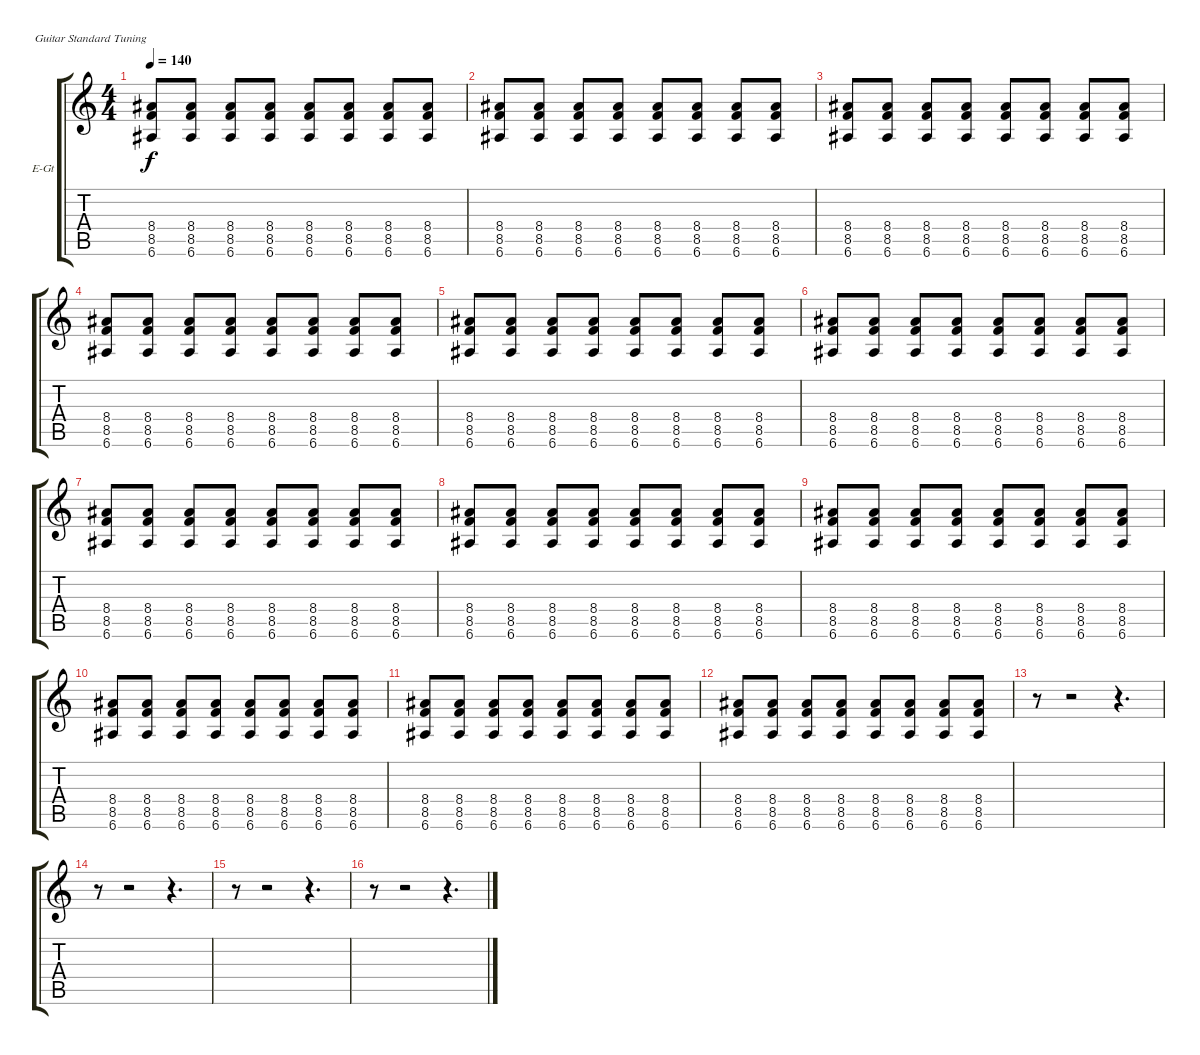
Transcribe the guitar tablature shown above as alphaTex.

\bracketExtendMode groupsimilarinstruments
\firstSystemTrackNameOrientation horizontal
\otherSystemsTrackNameOrientation horizontal
\track ("guitar (mutted)" "E-Gt") {instrument electricguitarmuted}
\staff {score tabs}
\tuning (E4 B3 G3 D3 A2 E2)
\ts (4 4)
\tempo 140
\clef g2
\ks c
(8.4 8.5 6.6).8{dy f} (8.4 8.5 6.6).8 (8.4 8.5 6.6).8 (8.4 8.5 6.6).8 (8.4 8.5 6.6).8 (8.4 8.5 6.6).8 (8.4 8.5 6.6).8 (8.4 8.5 6.6).8 |
(8.4 8.5 6.6).8 (8.4 8.5 6.6).8 (8.4 8.5 6.6).8 (8.4 8.5 6.6).8 (8.4 8.5 6.6).8 (8.4 8.5 6.6).8 (8.4 8.5 6.6).8 (8.4 8.5 6.6).8 |
(8.4 8.5 6.6).8 (8.4 8.5 6.6).8 (8.4 8.5 6.6).8 (8.4 8.5 6.6).8 (8.4 8.5 6.6).8 (8.4 8.5 6.6).8 (8.4 8.5 6.6).8 (8.4 8.5 6.6).8 |
(8.4 8.5 6.6).8 (8.4 8.5 6.6).8 (8.4 8.5 6.6).8 (8.4 8.5 6.6).8 (8.4 8.5 6.6).8 (8.4 8.5 6.6).8 (8.4 8.5 6.6).8 (8.4 8.5 6.6).8 |
(8.4 8.5 6.6).8 (8.4 8.5 6.6).8 (8.4 8.5 6.6).8 (8.4 8.5 6.6).8 (8.4 8.5 6.6).8 (8.4 8.5 6.6).8 (8.4 8.5 6.6).8 (8.4 8.5 6.6).8 |
(8.4 8.5 6.6).8 (8.4 8.5 6.6).8 (8.4 8.5 6.6).8 (8.4 8.5 6.6).8 (8.4 8.5 6.6).8 (8.4 8.5 6.6).8 (8.4 8.5 6.6).8 (8.4 8.5 6.6).8 |
(8.4 8.5 6.6).8 (8.4 8.5 6.6).8 (8.4 8.5 6.6).8 (8.4 8.5 6.6).8 (8.4 8.5 6.6).8 (8.4 8.5 6.6).8 (8.4 8.5 6.6).8 (8.4 8.5 6.6).8 |
(8.4 8.5 6.6).8 (8.4 8.5 6.6).8 (8.4 8.5 6.6).8 (8.4 8.5 6.6).8 (8.4 8.5 6.6).8 (8.4 8.5 6.6).8 (8.4 8.5 6.6).8 (8.4 8.5 6.6).8 |
(8.4 8.5 6.6).8 (8.4 8.5 6.6).8 (8.4 8.5 6.6).8 (8.4 8.5 6.6).8 (8.4 8.5 6.6).8 (8.4 8.5 6.6).8 (8.4 8.5 6.6).8 (8.4 8.5 6.6).8 |
(8.4 8.5 6.6).8 (8.4 8.5 6.6).8 (8.4 8.5 6.6).8 (8.4 8.5 6.6).8 (8.4 8.5 6.6).8 (8.4 8.5 6.6).8 (8.4 8.5 6.6).8 (8.4 8.5 6.6).8 |
(8.4 8.5 6.6).8 (8.4 8.5 6.6).8 (8.4 8.5 6.6).8 (8.4 8.5 6.6).8 (8.4 8.5 6.6).8 (8.4 8.5 6.6).8 (8.4 8.5 6.6).8 (8.4 8.5 6.6).8 |
(8.4 8.5 6.6).8 (8.4 8.5 6.6).8 (8.4 8.5 6.6).8 (8.4 8.5 6.6).8 (8.4 8.5 6.6).8 (8.4 8.5 6.6).8 (8.4 8.5 6.6).8 (8.4 8.5 6.6).8 |
r.8 r.2 r.4{d} |
r.8 r.2 r.4{d} |
r.8 r.2 r.4{d} |
r.8 r.2 r.4{d}
